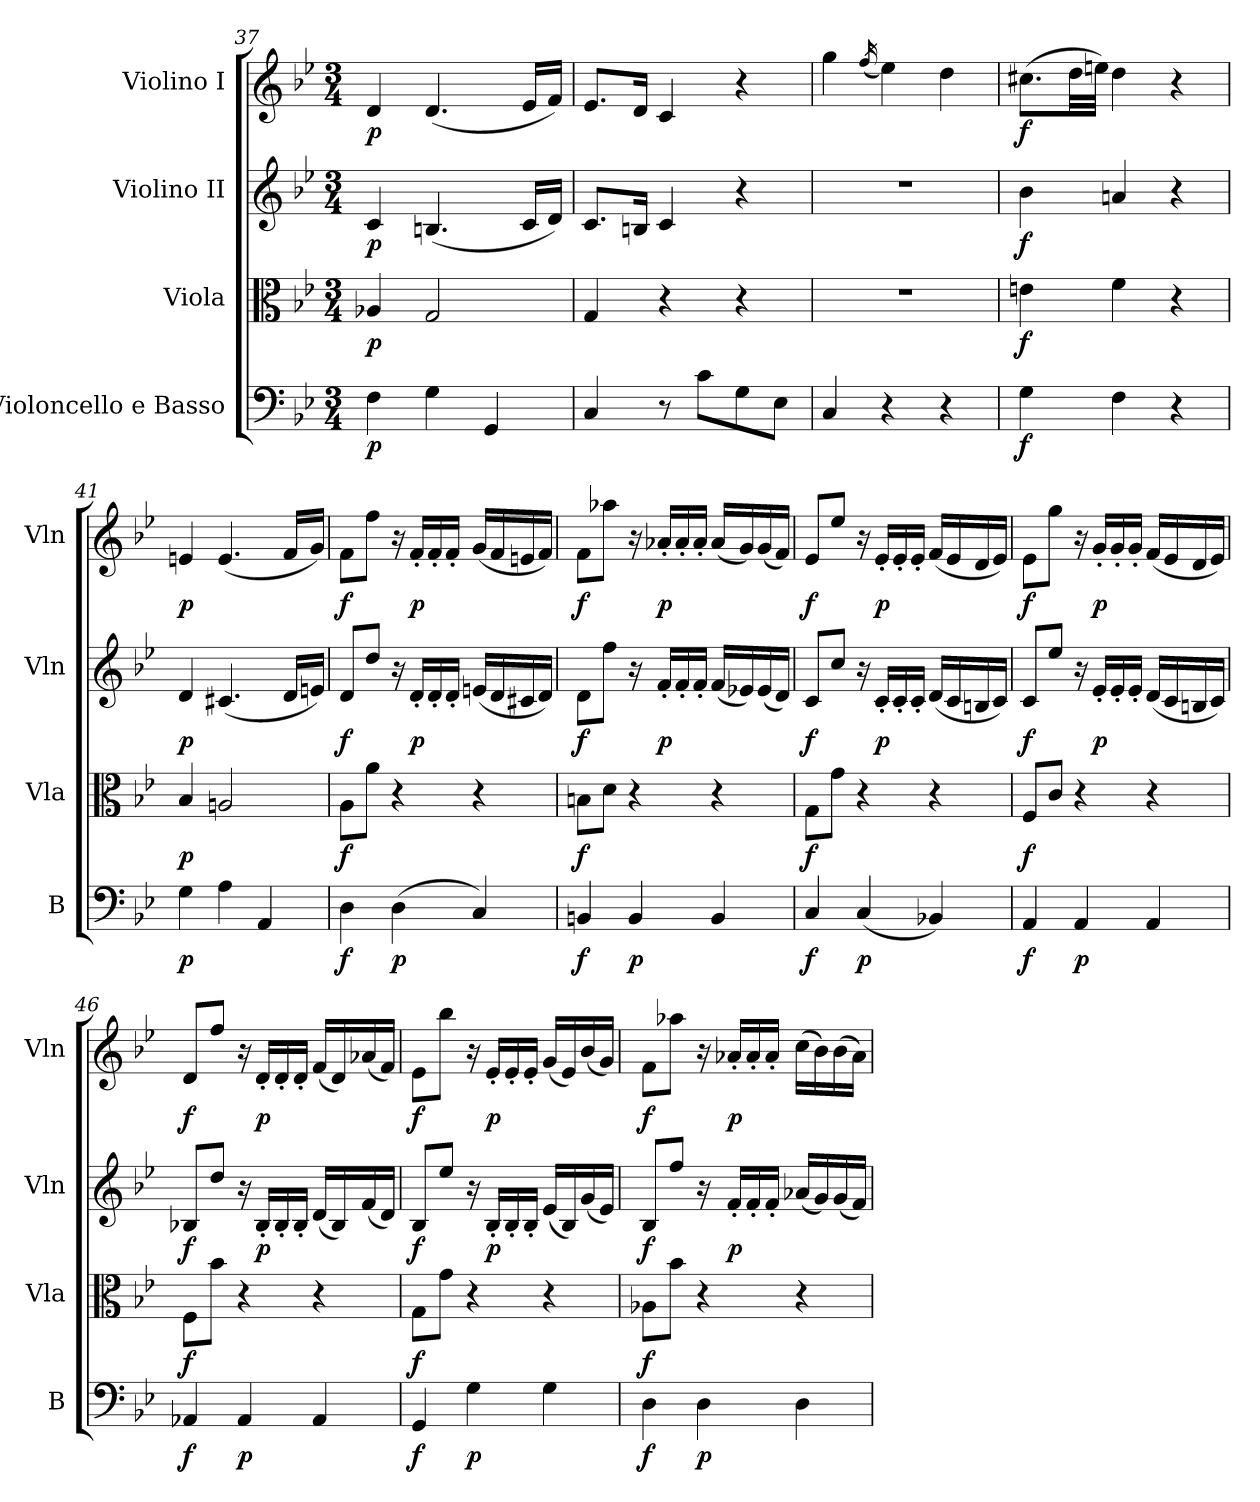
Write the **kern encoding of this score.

**kern	**dynam	**kern	**dynam	**kern	**dynam	**kern	**dynam
*part4	*part4	*part3	*part3	*part2	*part2	*part1	*part1
*staff4	*staff4	*staff3	*staff3	*staff2	*staff2	*staff1	*staff1
*I"Violoncello e Basso	*	*I"Viola	*	*I"Violino II	*	*I"Violino I	*
*I'B	*	*I'Vla	*	*I'Vln	*	*I'Vln	*
*clefF4	*	*clefC3	*	*clefG2	*	*clefG2	*
*k[b-e-]	*	*k[b-e-]	*	*k[b-e-]	*	*k[b-e-]	*
*B-:	*	*B-:	*	*B-:	*	*B-:	*
*M3/4	*	*M3/4	*	*M3/4	*	*M3/4	*
=37	=37	=37	=37	=37	=37	=37	=37
4F	p	4A-X	p	4c	p	4d	p
4G	.	2G	.	(4.Bn	.	(4.d	.
4GG	.	.	.	.	.	.	.
.	.	.	.	16cLL	.	16e-LL	.
.	.	.	.	16dJJ)	.	16fJJ)	.
=38	=38	=38	=38	=38	=38	=38	=38
4C	.	4G	.	8.cL	.	8.e-L	.
.	.	.	.	16BnJk	.	16dJk	.
8r	.	4r	.	4c	.	4c	.
8cL	.	.	.	.	.	.	.
8G	.	4r	.	4r	.	4r	.
8E-J	.	.	.	.	.	.	.
=39	=39	=39	=39	=39	=39	=39	=39
4C	.	2.r	.	2.r	.	4gg	.
.	.	.	.	.	.	(<16qff/	.
4r	.	.	.	.	.	4ee-)	.
4r	.	.	.	.	.	4dd	.
=40	=40	=40	=40	=40	=40	=40	=40
4G	f	4en	f	4b-	f	(8.cc#XL	f
.	.	.	.	.	.	32ddLL	.
.	.	.	.	.	.	32eenJJJ)	.
4F	.	4f	.	4an	.	4dd	.
4r	.	4r	.	4r	.	4r	.
=41	=41	=41	=41	=41	=41	=41	=41
4G	p	4B-	p	4d	p	4en	p
4A	.	2An	.	(4.c#X	.	(4.e	.
4AA	.	.	.	.	.	.	.
.	.	.	.	16dLL	.	16fLL	.
.	.	.	.	16enJJ)	.	16gJJ)	.
!!LO:LB:g=z
=42	=42	=42	=42	=42	=42	=42	=42
4D	f	8AL	f	8dL	f	8fL	f
.	.	8aJ	.	8ddJ	.	8ffJ	.
(4D	p	4r	.	16r	.	16r	.
.	.	.	.	16d'LL	p	16f'LL	p
.	.	.	.	16d'	.	16f'	.
.	.	.	.	16d'JJ	.	16f'JJ	.
4C)	.	4r	.	(16enLL	.	(16gLL	.
.	.	.	.	16d	.	16f	.
.	.	.	.	16c#X	.	16en	.
.	.	.	.	16dJJ)	.	16fJJ)	.
=43	=43	=43	=43	=43	=43	=43	=43
4BBn	f	8BnL	f	8d\L	f	8fL	f
.	.	8dJ	.	8ff\J	.	8aa-XJ	.
4BB	p	4r	.	16r	.	16r	.
.	.	.	.	16f'LL	p	16a-X'LL	p
.	.	.	.	16f'	.	16a-'	.
.	.	.	.	16f'JJ	.	16a-'JJ	.
4BB	.	4r	.	(16fLL	.	(16a-LL	.
.	.	.	.	16e-X)	.	16g)	.
.	.	.	.	(16e-	.	(16g	.
.	.	.	.	16dJJ)	.	16fJJ)	.
=44	=44	=44	=44	=44	=44	=44	=44
4C	f	8GL	f	8cL	f	8e-L	f
.	.	8gJ	.	8ccJ	.	8ee-J	.
(4C	p	4r	.	16r	.	16r	.
.	.	.	.	16c'LL	p	16e-'LL	p
.	.	.	.	16c'	.	16e-'	.
.	.	.	.	16c'JJ	.	16e-'JJ	.
4BB-X)	.	4r	.	(16dLL	.	(16fLL	.
.	.	.	.	16c	.	16e-	.
.	.	.	.	16Bn	.	16d	.
.	.	.	.	16cJJ)	.	16e-JJ)	.
=45	=45	=45	=45	=45	=45	=45	=45
4AA	f	8FL	f	8cL	f	8e-L	f
.	.	8cJ	.	8ee-J	.	8ggJ	.
4AA	p	4r	.	16r	.	16r	.
.	.	.	.	16e-'LL	p	16g'LL	p
.	.	.	.	16e-'	.	16g'	.
.	.	.	.	16e-'JJ	.	16g'JJ	.
4AA	.	4r	.	(16dLL	.	(16fLL	.
.	.	.	.	16c	.	16e-	.
.	.	.	.	16Bn	.	16d	.
.	.	.	.	16cJJ)	.	16e-JJ)	.
!!LO:LB:g=z
=46	=46	=46	=46	=46	=46	=46	=46
4AA-X	f	8FL	f	8B-XL	f	8dL	f
.	.	8b-J	.	8ddJ	.	8ffJ	.
4AA-	p	4r	.	16r	.	16r	.
.	.	.	.	16B-'LL	p	16d'LL	p
.	.	.	.	16B-'	.	16d'	.
.	.	.	.	16B-'JJ	.	16d'JJ	.
4AA-	.	4r	.	(16dLL	.	(16fLL	.
.	.	.	.	16B-)	.	16d)	.
.	.	.	.	(16f	.	(16a-X	.
.	.	.	.	16dJJ)	.	16fJJ)	.
=47	=47	=47	=47	=47	=47	=47	=47
4GG	f	8GL	f	8B-L	f	8e-L	f
.	.	8gJ	.	8ee-J	.	8bb-J	.
4G	p	4r	.	16r	.	16r	.
.	.	.	.	16B-'LL	p	16e-'LL	p
.	.	.	.	16B-'	.	16e-'	.
.	.	.	.	16B-'JJ	.	16e-'JJ	.
4G	.	4r	.	(16e-LL	.	(16gLL	.
.	.	.	.	16B-)	.	16e-)	.
.	.	.	.	(16g	.	(16b-	.
.	.	.	.	16e-JJ)	.	16gJJ)	.
=48	=48	=48	=48	=48	=48	=48	=48
4D	f	8A-XL	f	8B-L	f	8fL	f
.	.	8b-J	.	8ffJ	.	8aa-XJ	.
4D	p	4r	.	16r	.	16r	.
.	.	.	.	16f'LL	p	16a-X'LL	p
.	.	.	.	16f'	.	16a-'	.
.	.	.	.	16f'JJ	.	16a-'JJ	.
4D	.	4r	.	(16a-XLL	.	(16ccLL	.
.	.	.	.	16g)	.	16b-)	.
.	.	.	.	(16g	.	(16b-	.
.	.	.	.	16fJJ)	.	16a-JJ)	.
=	=	=	=	=	=	=	=
*-	*-	*-	*-	*-	*-	*-	*-
